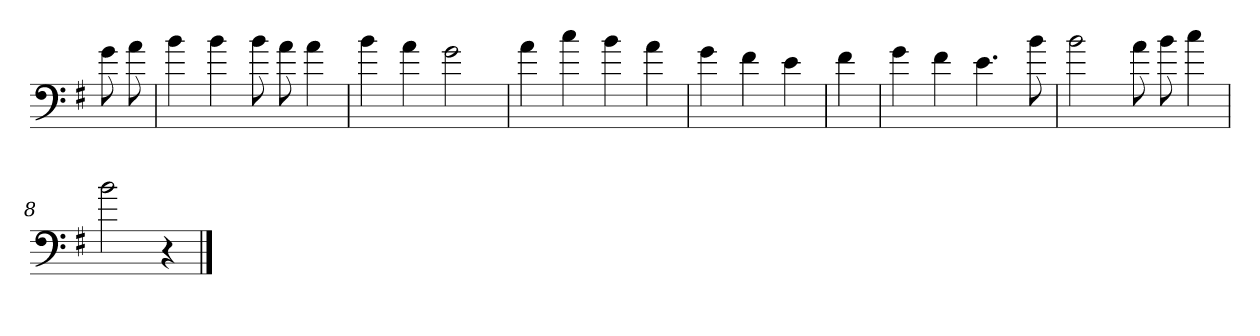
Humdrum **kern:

**kern
*part1
*staff1
*clefF4
*k[f#]
*G:
=
8g
8a
=1
4b
4b
8b
8a
4a
=2
4b
4a
2g
=3
4a
4cc
4b
4a
=4
4g
4f#
4e
=5
4f#
=6
4g
4f#
4.e
8b
=7
2b
8a
8b
4cc
=8
2b
4r
==
*-
